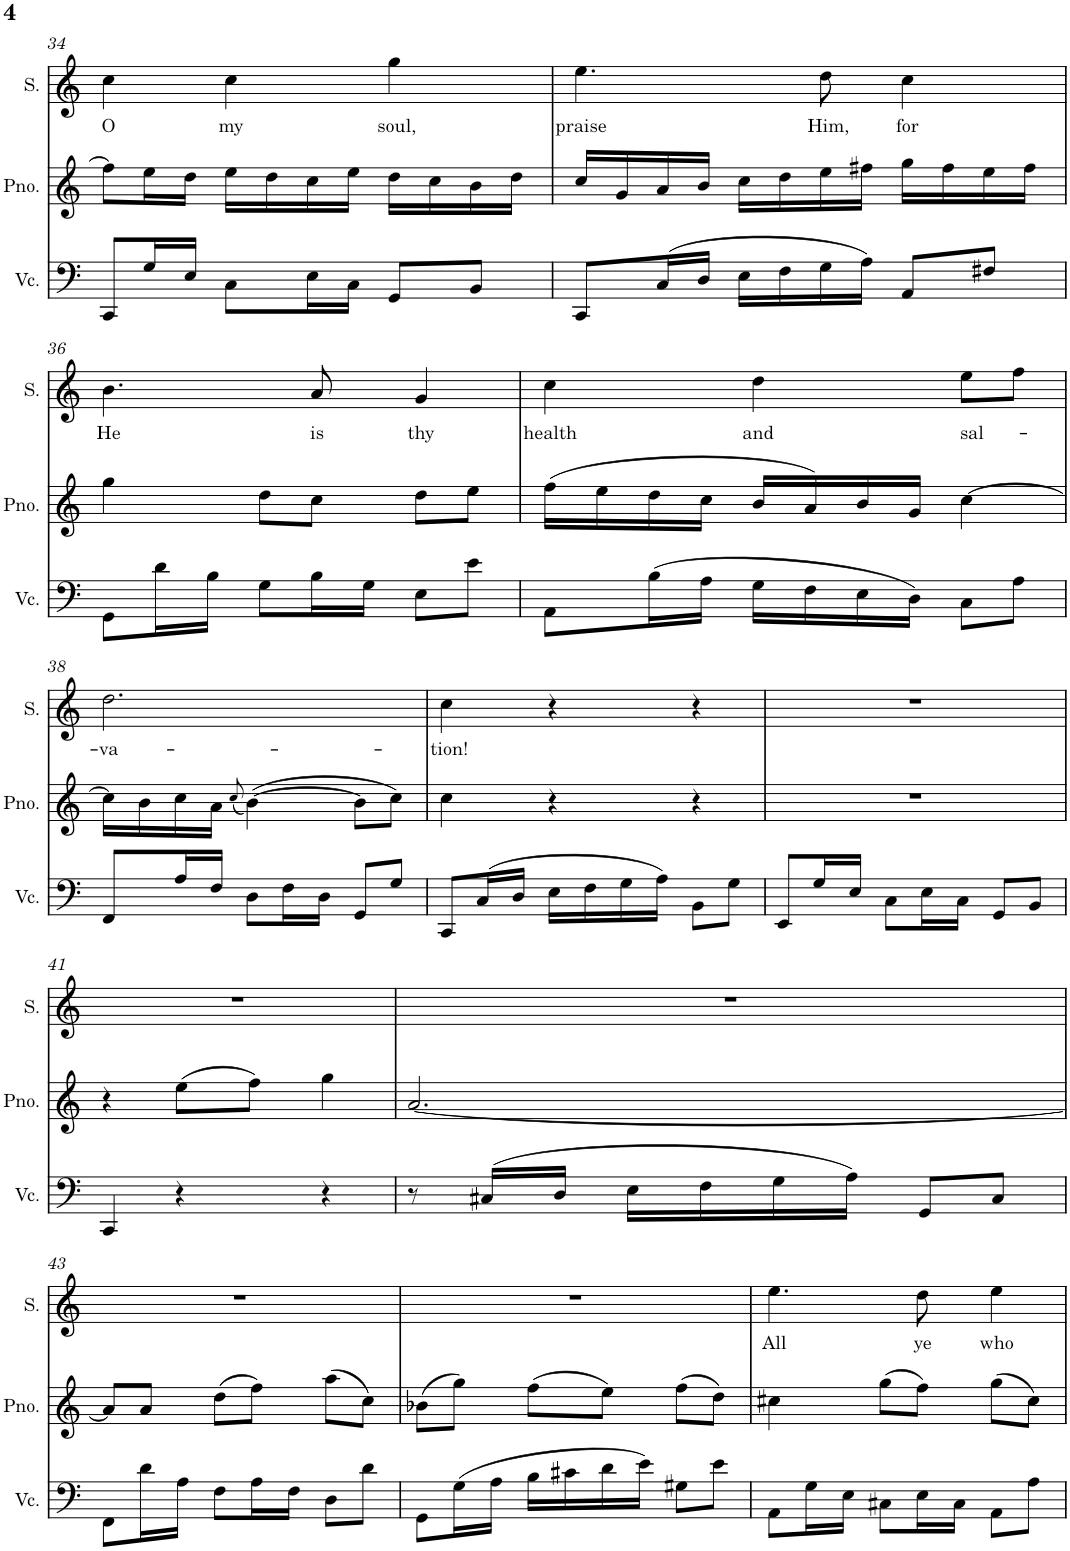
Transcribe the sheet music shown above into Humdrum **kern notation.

**kern	**kern	**kern	**text
*part3	*part2	*part1	*part1
*staff3	*staff2	*staff1	*staff1
*I"Violoncello	*I"Piano	*I"Soprano	*
*I'Vc.	*I'Pno.	*I'S.	*
!!LO:PB:g=z
*clefF4	*clefG2	*clefG2	*
*k[]	*k[]	*k[]	*
*M3/4	*M3/4	*M3/4	*
=34	=34	=34	=34
!	!	!	!LO:LY:b
8CC/L	8ff\L]	4cc\	O
16G/L	16ee\L	.	.
16E/JJ	16dd\JJ	.	.
!	!	!	!LO:LY:b
8C\L	16ee\LL	4cc\	my
.	16dd\	.	.
16E\L	16cc\	.	.
16C\JJ	16ee\JJ	.	.
!	!	!	!LO:LY:b
8GG/L	16dd\LL	4gg\	soul,
.	16cc\	.	.
8BB/J	16b\	.	.
.	16dd\JJ	.	.
=35	=35	=35	=35
!	!	!	!LO:LY:b
8CC/L	16cc/LL	4.ee\	praise
.	16g/	.	.
(16C/L	16a/	.	.
16D/JJ	16b/JJ	.	.
16E\LL	16cc\LL	.	.
16F\	16dd\	.	.
!	!	!	!LO:LY:b
16G\	16ee\	8dd\	Him,
16A\JJ)	16ff#X\JJ	.	.
!	!	!	!LO:LY:b
8AA/L	16gg\LL	4cc\	for
.	16ff#\	.	.
8F#X/J	16ee\	.	.
.	16ff#\JJ	.	.
!!LO:LB:g=z
=36	=36	=36	=36
!	!	!	!LO:LY:b
8GG\L	4gg\	4.b\	He
16d\L	.	.	.
16B\JJ	.	.	.
8G\L	8dd\L	.	.
!	!	!	!LO:LY:b
16B\L	8cc\J	8a/	is
16G\JJ	.	.	.
!	!	!	!LO:LY:b
8E\L	8dd\L	4g/	thy
8e\J	8ee\J	.	.
=37	=37	=37	=37
!	!	!	!LO:LY:b
8AA\L	(16ff\LL	4cc\	health
.	16ee\	.	.
(16B\L	16dd\	.	.
16A\JJ	16cc\JJ	.	.
!	!	!	!LO:LY:b
16G\LL	16b/LL	4dd\	and
16F\	16a/)	.	.
16E\	16b/	.	.
16D\JJ)	16g/JJ	.	.
!	!	!	!LO:LY:b
8C\L	[4cc\	8ee\L	sal-
8A\J	.	8ff\J	.
!!LO:LB:g=z
=38	=38	=38	=38
!	!	!	!LO:LY:b
8FF/L	16cc\LL]	2.dd\	-va-
.	16b\	.	.
16A/L	16cc\	.	.
16F/JJ	16a\JJ	.	.
.	(8qcc/	.	.
8D\L	([4b\)	.	.
16F\L	.	.	.
16D\JJ	.	.	.
8GG/L	8b\L]	.	.
8G/J	8cc\J)	.	.
=39	=39	=39	=39
!	!	!	!LO:LY:b
8CC/L	4cc\	4cc\	-tion!
(16C/L	.	.	.
16D/JJ	.	.	.
16E\LL	4r	4r	.
16F\	.	.	.
16G\	.	.	.
16A\JJ)	.	.	.
8BB\L	4r	4r	.
8G\J	.	.	.
=40	=40	=40	=40
8EE/L	2.r	2.r	.
16G/L	.	.	.
16E/JJ	.	.	.
8C\L	.	.	.
16E\L	.	.	.
16C\JJ	.	.	.
8GG/L	.	.	.
8BB/J	.	.	.
!!LO:LB:g=z
=41	=41	=41	=41
4CC/	4r	2.r	.
4r	(8ee\L	.	.
.	8ff\J)	.	.
4r	4gg\	.	.
=42	=42	=42	=42
8r	[2.a/	2.r	.
(16C#X/LL	.	.	.
16D/JJ	.	.	.
16E\LL	.	.	.
16F\	.	.	.
16G\	.	.	.
16A\JJ)	.	.	.
8GG/L	.	.	.
8C#/J	.	.	.
!!LO:LB:g=z
=43	=43	=43	=43
8FF\L	8a/L]	2.r	.
16d\L	8a/J	.	.
16A\JJ	.	.	.
8F\L	(8dd\L	.	.
16A\L	8ff\J)	.	.
16F\JJ	.	.	.
8D\L	(8aa\L	.	.
8d\J	8cc\J)	.	.
=44	=44	=44	=44
8GG\L	(8b-X\L	2.r	.
(16G\L	8gg\J)	.	.
16A\JJ	.	.	.
16B\LL	(8ff\L	.	.
16c#X\	.	.	.
16d\	8ee\J)	.	.
16e\JJ)	.	.	.
8G#X\L	(8ff\L	.	.
8e\J	8dd\J)	.	.
=45	=45	=45	=45
!	!	!	!LO:LY:b
8AA\L	4cc#X\	4.ee\	All
16G\L	.	.	.
16E\JJ	.	.	.
8C#X\L	(8gg\L	.	.
!	!	!	!LO:LY:b
16E\L	8ff\J)	8dd\	ye
16C#\JJ	.	.	.
!	!	!	!LO:LY:b
8AA\L	(8gg\L	4ee\	who
8A\J	8cc#\J)	.	.
=	=	=	=
*-	*-	*-	*-
